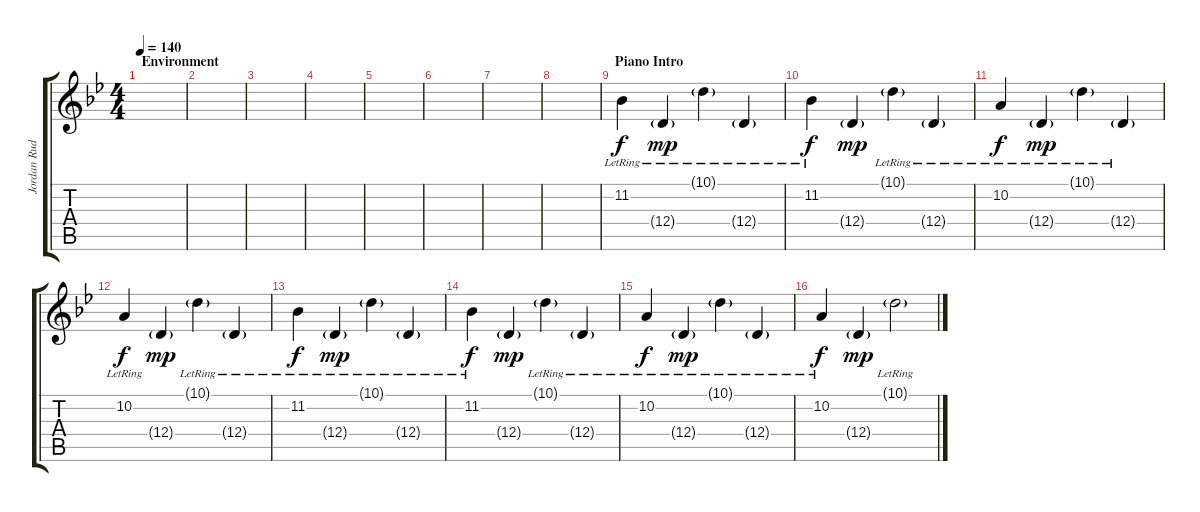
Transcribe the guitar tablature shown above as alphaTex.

\track ("Jordan Rudess Piano" "Jordan Rud") {instrument acousticgrandpiano}
\staff {score tabs}
\tuning (E4 B3 G3 D3 A2 E2) {hide}
\ts (4 4)
\section ("" "Environment")
\tempo 140
\clef g2
\ks bb
|
|
|
|
|
|
|
|
\section ("" "Piano Intro")
11.2{lr}.4 12.4{g lr}.4{dy mp} 10.1{g lr}.4 12.4{g lr}.4 |
11.2{lr}.4{dy f} 12.4{g}.4{dy mp} 10.1{g lr}.4 12.4{g lr}.4 |
10.2{lr}.4{dy f} 12.4{g lr}.4{dy mp} 10.1{g lr}.4 12.4{g lr}.4 |
10.2{lr}.4{dy f} 12.4{g}.4{dy mp} 10.1{g lr}.4 12.4{g lr}.4 |
11.2{lr}.4{dy f} 12.4{g lr}.4{dy mp} 10.1{g lr}.4 12.4{g lr}.4 |
11.2{lr}.4{dy f} 12.4{g}.4{dy mp} 10.1{g lr}.4 12.4{g lr}.4 |
10.2{lr}.4{dy f} 12.4{g lr}.4{dy mp} 10.1{g lr}.4 12.4{g lr}.4 |
10.2{lr}.4{dy f} 12.4{g}.4{dy mp} 10.1{g lr}.2
